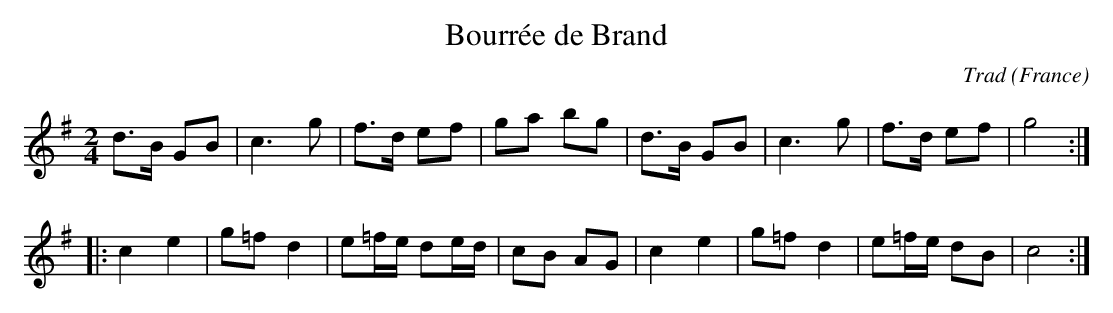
X:1
T:Bourrée de Brand
C:Trad
L:1/8
M:2/4
O:France
K:G
d>B GB|c3g|f>d ef|ga bg|d>B GB|c3g|f>d ef|g4:|
|:c2e2|g=fd2|e=f/2e/2 de/2d/2|cB AG|c2e2|g=fd2|e=f/2e/2 dB|c4:|
